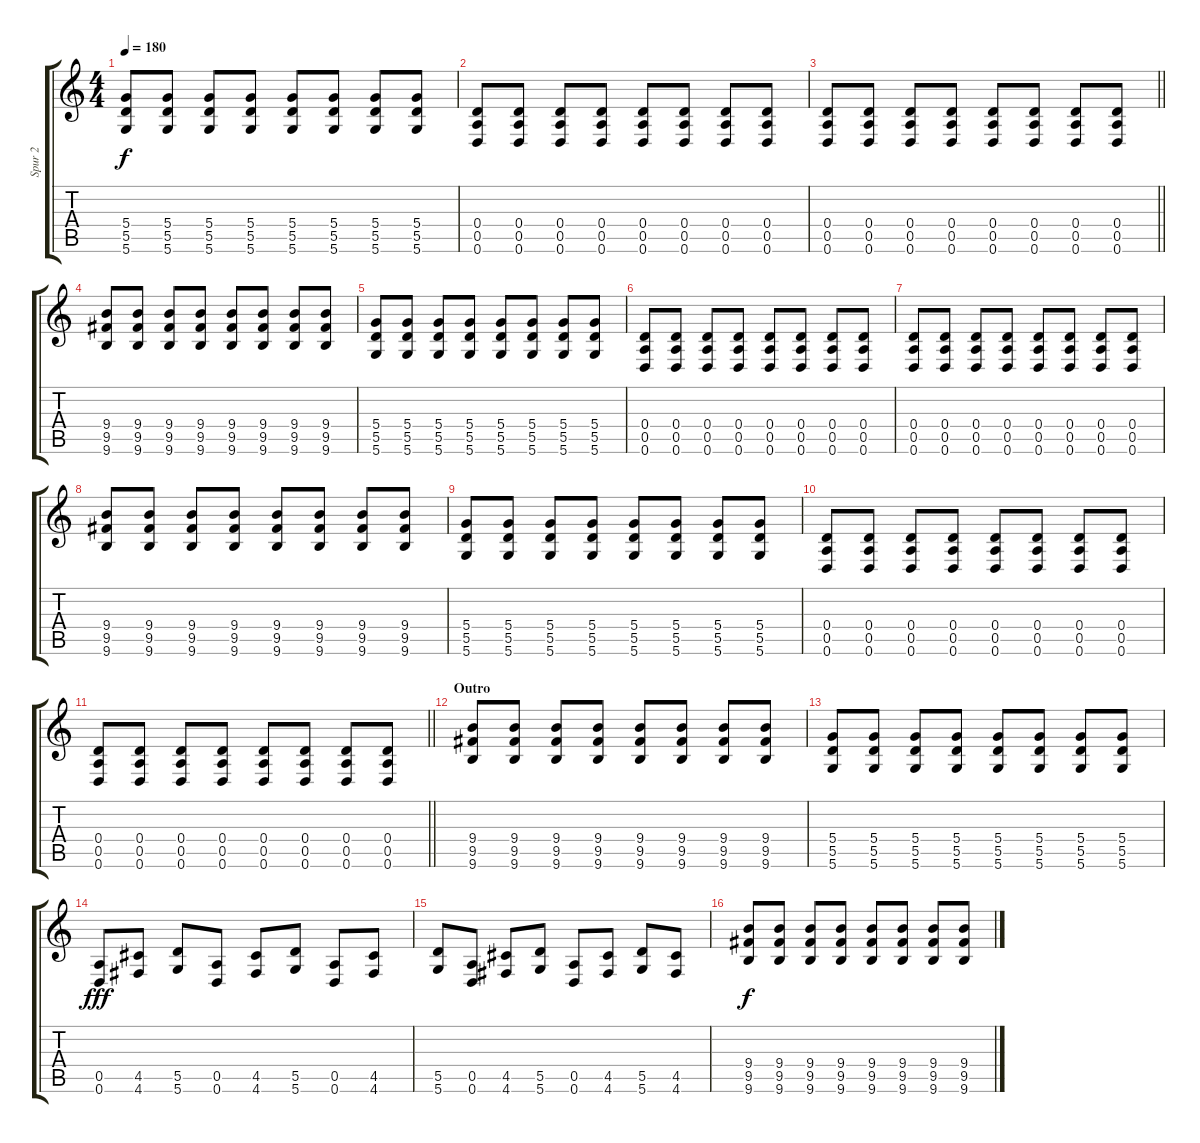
\track ("Spur 2" "Spur 2") {instrument distortionguitar}
\staff {score tabs}
\tuning (E4 B3 G3 D3 A2 D2) {hide}
\ts (4 4)
\tempo 180
\clef g2
\ks c
(5.4 5.5 5.6).8{dy f} (5.4 5.5 5.6).8 (5.4 5.5 5.6).8 (5.4 5.5 5.6).8 (5.4 5.5 5.6).8 (5.4 5.5 5.6).8 (5.4 5.5 5.6).8 (5.4 5.5 5.6).8 |
(0.4 0.5 0.6).8 (0.4 0.5 0.6).8 (0.4 0.5 0.6).8 (0.4 0.5 0.6).8 (0.4 0.5 0.6).8 (0.4 0.5 0.6).8 (0.4 0.5 0.6).8 (0.4 0.5 0.6).8 |
\barLineRight lightlight
(0.4 0.5 0.6).8 (0.4 0.5 0.6).8 (0.4 0.5 0.6).8 (0.4 0.5 0.6).8 (0.4 0.5 0.6).8 (0.4 0.5 0.6).8 (0.4 0.5 0.6).8 (0.4 0.5 0.6).8 |
(9.4 9.5 9.6).8 (9.4 9.5 9.6).8 (9.4 9.5 9.6).8 (9.4 9.5 9.6).8 (9.4 9.5 9.6).8 (9.4 9.5 9.6).8 (9.4 9.5 9.6).8 (9.4 9.5 9.6).8 |
(5.4 5.5 5.6).8 (5.4 5.5 5.6).8 (5.4 5.5 5.6).8 (5.4 5.5 5.6).8 (5.4 5.5 5.6).8 (5.4 5.5 5.6).8 (5.4 5.5 5.6).8 (5.4 5.5 5.6).8 |
(0.4 0.5 0.6).8 (0.4 0.5 0.6).8 (0.4 0.5 0.6).8 (0.4 0.5 0.6).8 (0.4 0.5 0.6).8 (0.4 0.5 0.6).8 (0.4 0.5 0.6).8 (0.4 0.5 0.6).8 |
(0.4 0.5 0.6).8 (0.4 0.5 0.6).8 (0.4 0.5 0.6).8 (0.4 0.5 0.6).8 (0.4 0.5 0.6).8 (0.4 0.5 0.6).8 (0.4 0.5 0.6).8 (0.4 0.5 0.6).8 |
(9.4 9.5 9.6).8 (9.4 9.5 9.6).8 (9.4 9.5 9.6).8 (9.4 9.5 9.6).8 (9.4 9.5 9.6).8 (9.4 9.5 9.6).8 (9.4 9.5 9.6).8 (9.4 9.5 9.6).8 |
(5.4 5.5 5.6).8 (5.4 5.5 5.6).8 (5.4 5.5 5.6).8 (5.4 5.5 5.6).8 (5.4 5.5 5.6).8 (5.4 5.5 5.6).8 (5.4 5.5 5.6).8 (5.4 5.5 5.6).8 |
(0.4 0.5 0.6).8 (0.4 0.5 0.6).8 (0.4 0.5 0.6).8 (0.4 0.5 0.6).8 (0.4 0.5 0.6).8 (0.4 0.5 0.6).8 (0.4 0.5 0.6).8 (0.4 0.5 0.6).8 |
\barLineRight lightlight
(0.4 0.5 0.6).8 (0.4 0.5 0.6).8 (0.4 0.5 0.6).8 (0.4 0.5 0.6).8 (0.4 0.5 0.6).8 (0.4 0.5 0.6).8 (0.4 0.5 0.6).8 (0.4 0.5 0.6).8 |
\section ("" "Outro")
(9.4 9.5 9.6).8 (9.4 9.5 9.6).8 (9.4 9.5 9.6).8 (9.4 9.5 9.6).8 (9.4 9.5 9.6).8 (9.4 9.5 9.6).8 (9.4 9.5 9.6).8 (9.4 9.5 9.6).8 |
(5.4 5.5 5.6).8 (5.4 5.5 5.6).8 (5.4 5.5 5.6).8 (5.4 5.5 5.6).8 (5.4 5.5 5.6).8 (5.4 5.5 5.6).8 (5.4 5.5 5.6).8 (5.4 5.5 5.6).8 |
(0.5 0.6).8{dy fff} (4.5 4.6).8 (5.5 5.6).8 (0.5 0.6).8 (4.5 4.6).8 (5.5 5.6).8 (0.5 0.6).8 (4.5 4.6).8 |
(5.5 5.6).8 (0.5 0.6).8 (4.5 4.6).8 (5.5 5.6).8 (0.5 0.6).8 (4.5 4.6).8 (5.5 5.6).8 (4.5 4.6).8 |
(9.4 9.5 9.6).8{dy f} (9.4 9.5 9.6).8 (9.4 9.5 9.6).8 (9.4 9.5 9.6).8 (9.4 9.5 9.6).8 (9.4 9.5 9.6).8 (9.4 9.5 9.6).8 (9.4 9.5 9.6).8
